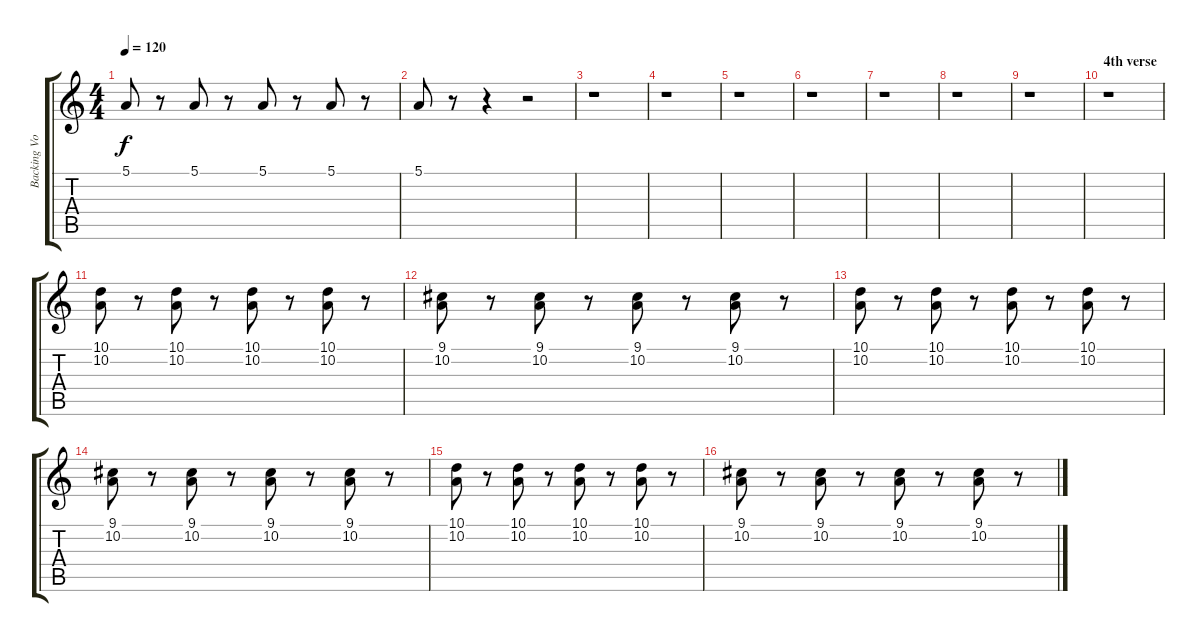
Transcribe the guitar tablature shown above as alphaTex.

\track ("Backing Vocals" "Backing Vo") {instrument voiceoohs}
\staff {score tabs}
\tuning (E4 B3 G3 D3 A2 E2) {hide}
\ts (4 4)
\tempo 120
\clef g2
\ks c
5.1.8{dy f} r.8 5.1.8 r.8 5.1.8 r.8 5.1.8 r.8 |
5.1.8 r.8 r.4 r.2 |
r.1 |
r.1 |
r.1 |
r.1 |
r.1 |
r.1 |
r.1 |
\section ("" "4th verse")
r.1 |
(10.1 10.2).8 r.8 (10.1 10.2).8 r.8 (10.1 10.2).8 r.8 (10.1 10.2).8 r.8 |
(9.1 10.2).8 r.8 (9.1 10.2).8 r.8 (9.1 10.2).8 r.8 (9.1 10.2).8 r.8 |
(10.1 10.2).8 r.8 (10.1 10.2).8 r.8 (10.1 10.2).8 r.8 (10.1 10.2).8 r.8 |
(9.1 10.2).8 r.8 (9.1 10.2).8 r.8 (9.1 10.2).8 r.8 (9.1 10.2).8 r.8 |
(10.1 10.2).8 r.8 (10.1 10.2).8 r.8 (10.1 10.2).8 r.8 (10.1 10.2).8 r.8 |
(9.1 10.2).8 r.8 (9.1 10.2).8 r.8 (9.1 10.2).8 r.8 (9.1 10.2).8 r.8
